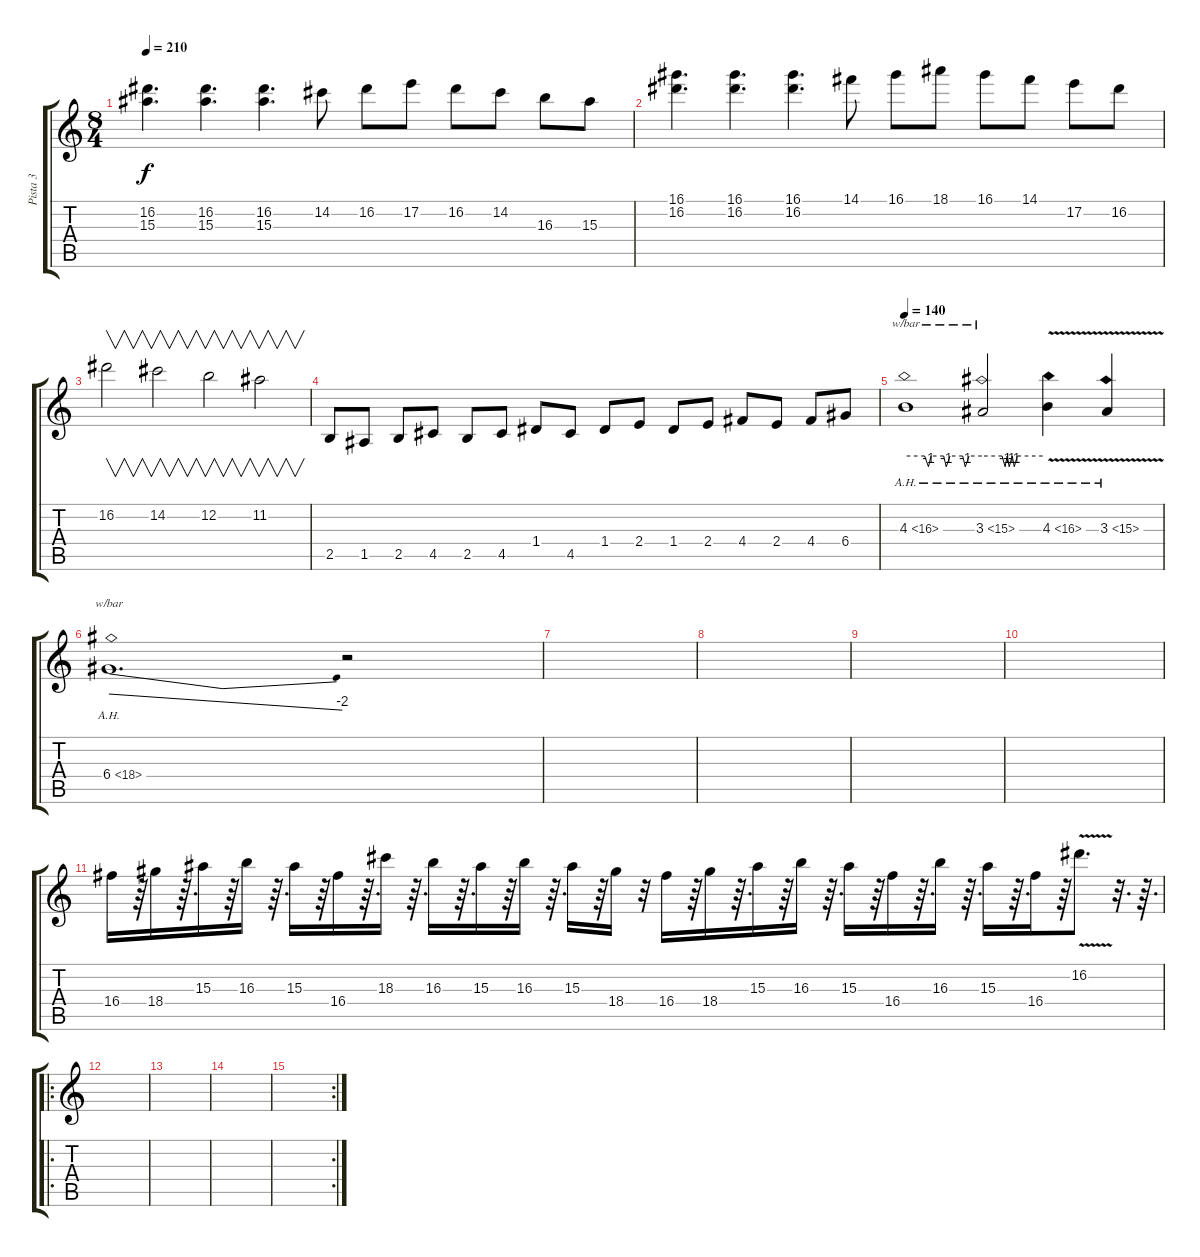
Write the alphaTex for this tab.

\track ("Pista 3" "Pista 3") {instrument overdrivenguitar}
\staff {score tabs}
\tuning (E4 B3 G3 D3 A2 E2) {hide}
\ts (8 4)
\tempo 210
\clef g2
\ks c
(16.2 15.3).4{d dy f} (16.2 15.3).4{d} (16.2 15.3).4{d} 14.2.8 16.2.8 17.2.8 16.2.8 14.2.8 16.3.8 15.3.8 |
(16.1 16.2).4{d} (16.1 16.2).4{d} (16.1 16.2).4{d} 14.1.8 16.1.8 18.1.8 16.1.8 14.1.8 17.2.8 16.2.8 |
16.2.2{v} 14.2.2{v} 12.2.2{v} 11.2.2{v} |
2.5.8 1.5.8 2.5.8 4.5.8 2.5.8 4.5.8 1.4.8 4.5.8 1.4.8 2.4.8 1.4.8 2.4.8 4.4.8 2.4.8 4.4.8 6.4.8 |
\tempo 140
4.3{ah 12}.1{tbe (custom default 0 0 15 0 18 -4 20 0 30 0 32 -4 35 0 45 0 47 -4 50 0 60 0)} 3.3{ah 12}.2{tbe (custom default 0 0 20 0 23 -4 25 0 27 -4 30 0 32 -4 35 0 60 0)} 4.3{ah 12 v}.4 3.3{ah 12 v}.4 |
6.4{ah 12}.1{d tbe (dive default 0 0 60 -8)} r.2 |
|
|
|
|
16.4.16 r.64 18.4.16 r.64{d} 15.3.16 r.64 16.3.16 r.64{d} 15.3.16 r.64 16.4.16 r.64{d} 18.3.16 r.64{d} 16.3.16 r.64{d} 15.3.16 r.64 16.3.16 r.64{d} 15.3.16 r.64 18.4.16 r.32 16.4.16 r.64 18.4.16 r.64{d} 15.3.16 r.64 16.3.16 r.64{d} 15.3.16 r.64 16.4.16 r.64{d} 16.3.16 r.64{d} 15.3.16 r.64{d} 16.4.16 r.64 16.2{v}.8{d} r.32{d} r.64{d} |
\ro
|
|
|
\rc 2
